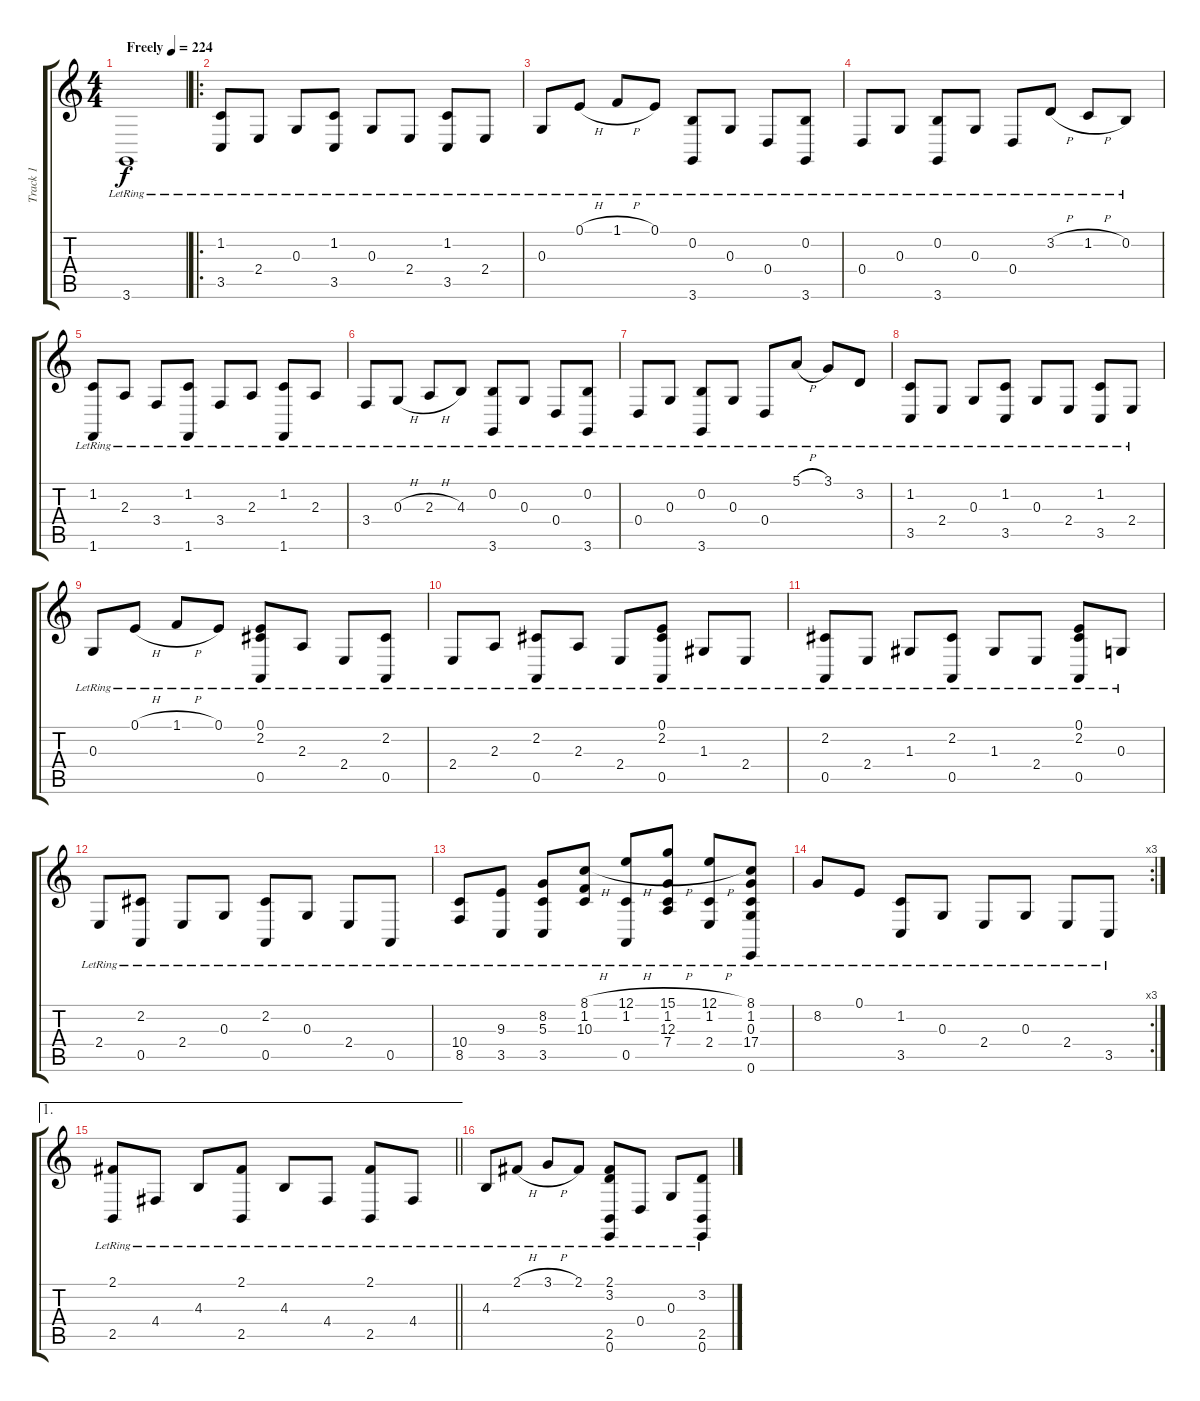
\track ("Track 1" "Track 1") {instrument acousticgrandpiano}
\staff {score tabs}
\tuning (E4 B3 G3 D3 A2 E2) {hide}
\ts (4 4)
\tempo (224 "Freely")
\clef g2
\ks c
3.6{lr}.1{dy f instrument acousticgrandpiano} |
\ro
(1.2{lr} 3.5{lr}).8 2.4{lr}.8 0.3{lr}.8 (1.2{lr} 3.5{lr}).8 0.3{lr}.8 2.4{lr}.8 (1.2{lr} 3.5{lr}).8 2.4{lr}.8 |
0.3{lr}.8 0.1{h lr}.8 1.1{h lr}.8 0.1{lr}.8 (0.2{lr} 3.6{lr}).8 0.3{lr}.8 0.4{lr}.8 (0.2{lr} 3.6{lr}).8 |
0.4{lr}.8 0.3{lr}.8 (0.2{lr} 3.6{lr}).8 0.3{lr}.8 0.4{lr}.8 3.2{h lr}.8 1.2{h lr}.8 0.2{lr}.8 |
(1.2{lr} 1.6{lr}).8 2.3{lr}.8 3.4{lr}.8 (1.2{lr} 1.6{lr}).8 3.4{lr}.8 2.3{lr}.8 (1.2{lr} 1.6{lr}).8 2.3{lr}.8 |
3.4{lr}.8 0.3{h lr}.8 2.3{h lr}.8 4.3{lr}.8 (0.2{lr} 3.6{lr}).8 0.3{lr}.8 0.4{lr}.8 (0.2{lr} 3.6{lr}).8 |
0.4{lr}.8 0.3{lr}.8 (0.2{lr} 3.6{lr}).8 0.3{lr}.8 0.4{lr}.8 5.1{h lr}.8 3.1{lr}.8 3.2{lr}.8 |
(1.2{lr} 3.5{lr}).8 2.4{lr}.8 0.3{lr}.8 (1.2{lr} 3.5{lr}).8 0.3{lr}.8 2.4{lr}.8 (1.2{lr} 3.5{lr}).8 2.4{lr}.8 |
0.3{lr}.8 0.1{h lr}.8 1.1{h lr}.8 0.1{lr}.8 (0.1{lr} 2.2{lr} 0.5{lr}).8 2.3{lr}.8 2.4{lr}.8 (2.2{lr} 0.5{lr}).8 |
2.4{lr}.8 2.3{lr}.8 (2.2{lr} 0.5{lr}).8 2.3{lr}.8 2.4{lr}.8 (0.1{lr} 2.2{lr} 0.5{lr}).8 1.3{lr}.8 2.4{lr}.8 |
(2.2{lr} 0.5{lr}).8 2.4{lr}.8 1.3{lr}.8 (2.2{lr} 0.5{lr}).8 1.3{lr}.8 2.4{lr}.8 (0.1{lr} 2.2{lr} 0.5{lr}).8 0.3{lr}.8 |
2.4{lr}.8 (2.2{lr} 0.5{lr}).8 2.4{lr}.8 0.3{lr}.8 (2.2{lr} 0.5{lr}).8 0.3{lr}.8 2.4{lr}.8 0.5{lr}.8 |
(10.4{lr} 8.5).8 (9.3{lr} 3.5).8 (8.2{lr} 5.3 3.5).8 (8.1{h lr} 1.2 10.3).8 (12.1{h lr} 1.2 0.5).8 (15.1{h lr} 1.2 12.3 7.4).8 (12.1{h lr} 1.2 2.4).8 (8.1{lr} 1.2 0.3 17.4 0.6).8 |
\rc 3
8.2{lr}.8 0.1{lr}.8 (1.2{lr} 3.5).8 0.3{lr}.8 2.4{lr}.8 0.3{lr}.8 2.4{lr}.8 3.5{lr}.8 |
\ae 1
\barLineRight lightlight
(2.1{lr} 2.5{lr}).8 4.4{lr}.8 4.3{lr}.8 (2.1{lr} 2.5{lr}).8 4.3{lr}.8 4.4{lr}.8 (2.1{lr} 2.5{lr}).8 4.4{lr}.8 |
4.3{lr}.8 2.1{h lr}.8 3.1{h lr}.8 2.1{lr}.8 (2.1{lr} 3.2{lr} 2.5{lr} 0.6{lr}).8 0.4{lr}.8 0.3{lr}.8 (3.2{lr} 2.5{lr} 0.6{lr}).8
